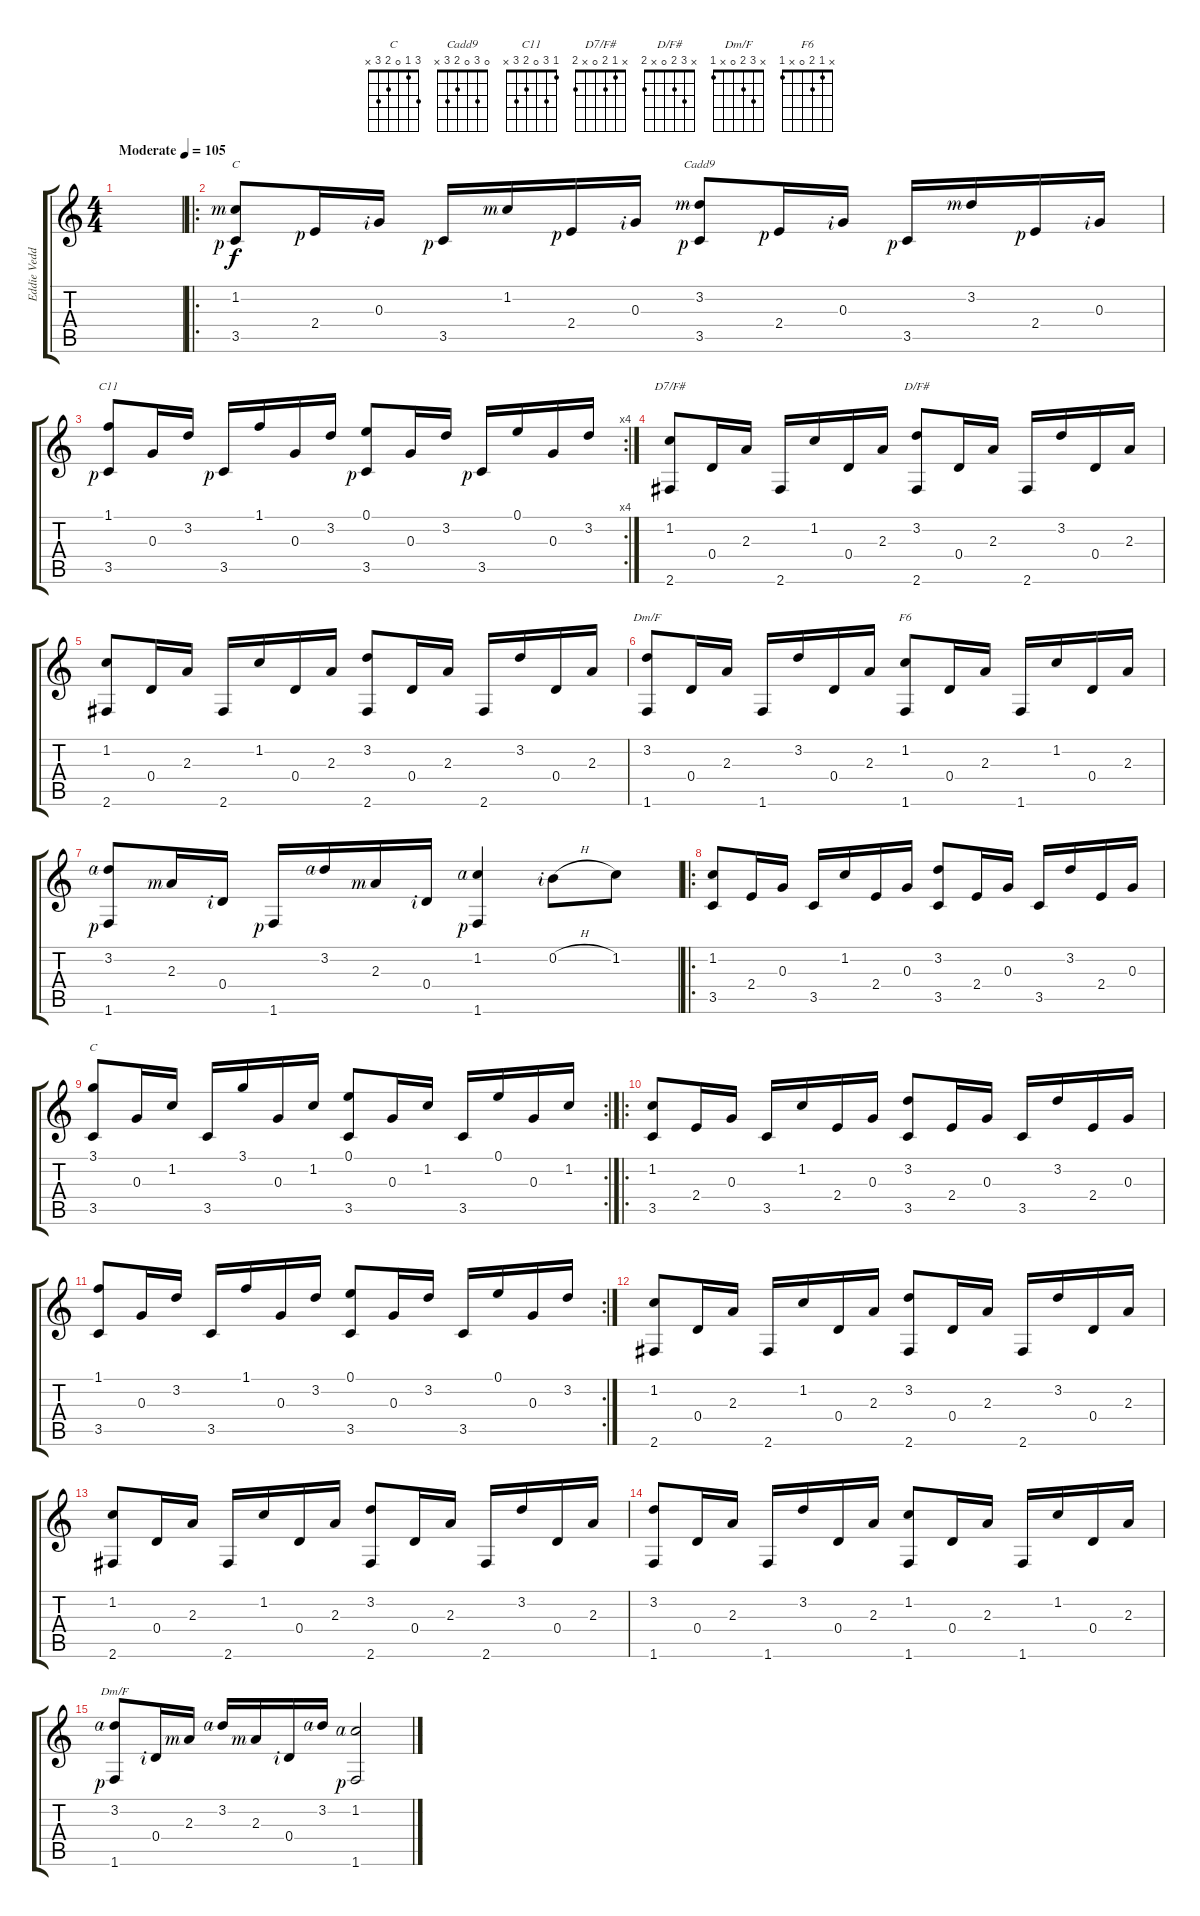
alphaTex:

\track ("Eddie Vedder" "Eddie Vedd") {instrument acousticguitarnylon}
\staff {score tabs}
\tuning (E4 B3 G3 D3 A2 E2) {hide}
\chord ("C" 0 1 0 2 3 x)
\chord ("Cadd9" 0 3 0 2 3 x)
\chord ("C11" 1 3 0 2 3 x)
\chord ("D7/F#" x 1 2 0 x 2)
\chord ("D/F#" x 3 2 0 x 2)
\chord ("Dm/F" x 3 2 0 0 1)
\chord ("F6" x 1 2 0 x 1)
\chord ("C" 3 1 0 2 3 x)
\chord ("Dm/F" x 3 2 0 x 1)
\ts (4 4)
\tempo (105 "Moderate")
\clef g2
\ks c
|
\ro
(1.2{rf 3} 3.5{rf 1}).8{ch "C"} 2.4{rf 1}.16 0.3{rf 2}.16 3.5{rf 1}.16 1.2{rf 3}.16 2.4{rf 1}.16 0.3{rf 2}.16 (3.2{rf 3} 3.5{rf 1}).8{ch "Cadd9"} 2.4{rf 1}.16 0.3{rf 2}.16 3.5{rf 1}.16 3.2{rf 3}.16 2.4{rf 1}.16 0.3{rf 2}.16 |
\rc 4
(1.1 3.5{rf 1}).8{ch "C11"} 0.3.16 3.2.16 3.5{rf 1}.16 1.1.16 0.3.16 3.2.16 (0.1 3.5{rf 1}).8 0.3.16 3.2.16 3.5{rf 1}.16 0.1.16 0.3.16 3.2.16 |
(1.2 2.6).8{ch "D7/F#"} 0.4.16 2.3.16 2.6.16 1.2.16 0.4.16 2.3.16 (3.2 2.6).8{ch "D/F#"} 0.4.16 2.3.16 2.6.16 3.2.16 0.4.16 2.3.16 |
(1.2 2.6).8 0.4.16 2.3.16 2.6.16 1.2.16 0.4.16 2.3.16 (3.2 2.6).8 0.4.16 2.3.16 2.6.16 3.2.16 0.4.16 2.3.16 |
(3.2 1.6).8{ch "Dm/F"} 0.4.16 2.3.16 1.6.16 3.2.16 0.4.16 2.3.16 (1.2 1.6).8{ch "F6"} 0.4.16 2.3.16 1.6.16 1.2.16 0.4.16 2.3.16 |
(3.2{rf 4} 1.6{rf 1}).8 2.3{rf 3}.16 0.4{rf 2}.16 1.6{rf 1}.16 3.2{rf 4}.16 2.3{rf 3}.16 0.4{rf 2}.16 (1.2{rf 4} 1.6{rf 1}).4 0.2{h rf 2}.8 1.2.8 |
\ro
(1.2 3.5).8 2.4.16 0.3.16 3.5.16 1.2.16 2.4.16 0.3.16 (3.2 3.5).8 2.4.16 0.3.16 3.5.16 3.2.16 2.4.16 0.3.16 |
\rc 2
(3.1 3.5).8{ch "C"} 0.3.16 1.2.16 3.5.16 3.1.16 0.3.16 1.2.16 (0.1 3.5).8 0.3.16 1.2.16 3.5.16 0.1.16 0.3.16 1.2.16 |
\ro
(1.2 3.5).8 2.4.16 0.3.16 3.5.16 1.2.16 2.4.16 0.3.16 (3.2 3.5).8 2.4.16 0.3.16 3.5.16 3.2.16 2.4.16 0.3.16 |
\rc 2
(1.1 3.5).8 0.3.16 3.2.16 3.5.16 1.1.16 0.3.16 3.2.16 (0.1 3.5).8 0.3.16 3.2.16 3.5.16 0.1.16 0.3.16 3.2.16 |
(1.2 2.6).8 0.4.16 2.3.16 2.6.16 1.2.16 0.4.16 2.3.16 (3.2 2.6).8 0.4.16 2.3.16 2.6.16 3.2.16 0.4.16 2.3.16 |
(1.2 2.6).8 0.4.16 2.3.16 2.6.16 1.2.16 0.4.16 2.3.16 (3.2 2.6).8 0.4.16 2.3.16 2.6.16 3.2.16 0.4.16 2.3.16 |
(3.2 1.6).8 0.4.16 2.3.16 1.6.16 3.2.16 0.4.16 2.3.16 (1.2 1.6).8 0.4.16 2.3.16 1.6.16 1.2.16 0.4.16 2.3.16 |
(3.2{rf 4} 1.6{rf 1}).8{ch "Dm/F"} 0.4{rf 2}.16 2.3{rf 3}.16 3.2{rf 4}.16 2.3{rf 3}.16 0.4{rf 2}.16 3.2{rf 4}.16 (1.2{rf 4} 1.6{rf 1}).2
